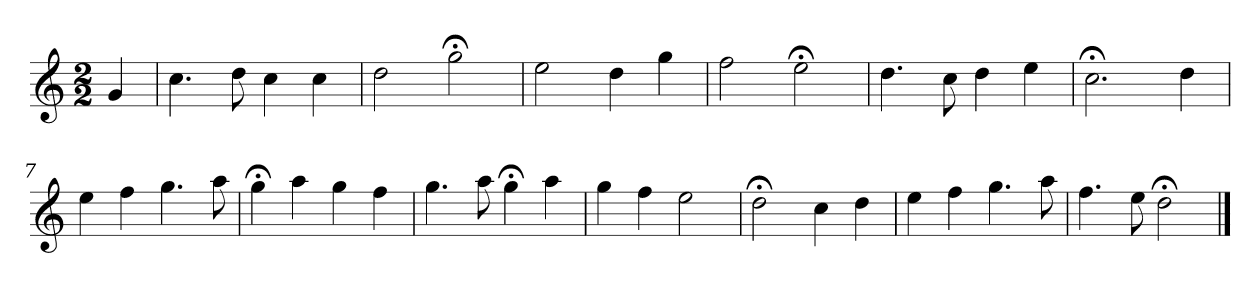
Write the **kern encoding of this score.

**kern
*part1
*staff1
*k[]
*C:
*M2/2
*MM120
=
4g
=1
4.cc
8dd
4cc
4cc
=2
2dd
2gg;<
=3
2ee
4dd
4gg
=4
2ff
2ee;<
=5
4.dd
8cc
4dd
4ee
=6
2.cc;<
4dd
=7
4ee
4ff
4.gg
8aa
=8
4gg;<
4aa
4gg
4ff
=9
4.gg
8aa
4gg;<
4aa
=10
4gg
4ff
2ee
=11
2dd;<
4cc
4dd
=12
4ee
4ff
4.gg
8aa
=13
4.ff
8ee
2dd;<
==
*-
